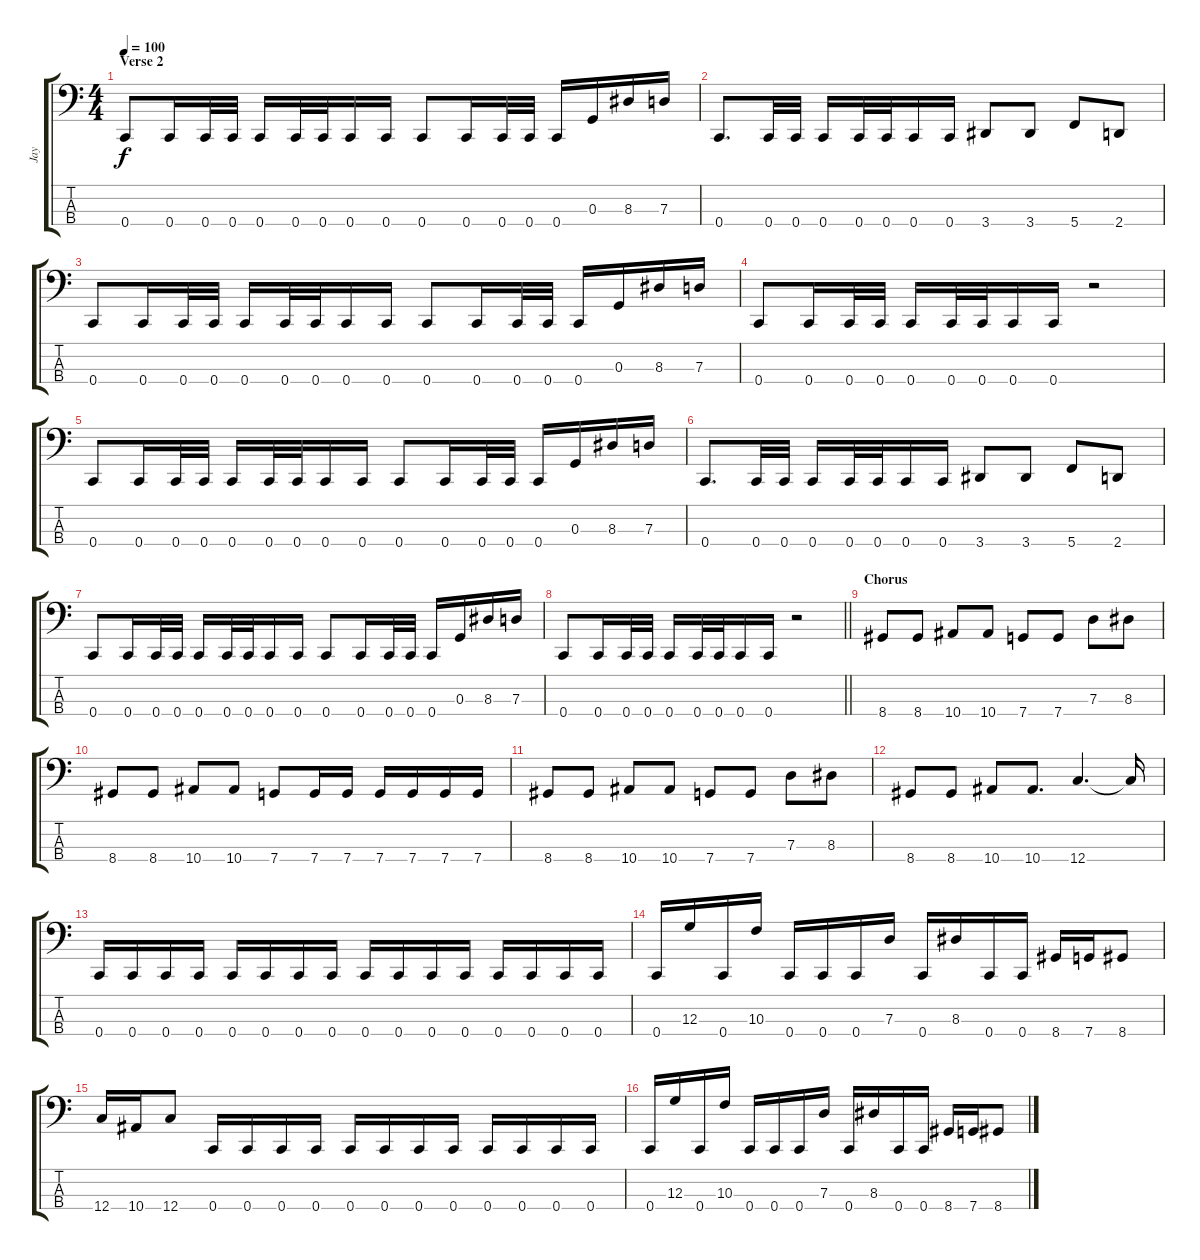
\track ("Jay" "Jay") {instrument electricbasspick}
\staff {score tabs}
\tuning (F2 C2 G1 C1) {hide}
\ts (4 4)
\section ("" "Verse 2")
\tempo 100
\clef f4
\ks c
0.4.8{dy f} 0.4.16 0.4.32 0.4.32 0.4.16 0.4.32 0.4.32 0.4.16 0.4.16 0.4.8 0.4.16 0.4.32 0.4.32 0.4.16 0.3.16 8.3.16 7.3.16 |
0.4.8{d} 0.4.32 0.4.32 0.4.16 0.4.32 0.4.32 0.4.16 0.4.16 3.4.8 3.4.8 5.4.8 2.4.8 |
0.4.8 0.4.16 0.4.32 0.4.32 0.4.16 0.4.32 0.4.32 0.4.16 0.4.16 0.4.8 0.4.16 0.4.32 0.4.32 0.4.16 0.3.16 8.3.16 7.3.16 |
0.4.8 0.4.16 0.4.32 0.4.32 0.4.16 0.4.32 0.4.32 0.4.16 0.4.16 r.2 |
0.4.8 0.4.16 0.4.32 0.4.32 0.4.16 0.4.32 0.4.32 0.4.16 0.4.16 0.4.8 0.4.16 0.4.32 0.4.32 0.4.16 0.3.16 8.3.16 7.3.16 |
0.4.8{d} 0.4.32 0.4.32 0.4.16 0.4.32 0.4.32 0.4.16 0.4.16 3.4.8 3.4.8 5.4.8 2.4.8 |
0.4.8 0.4.16 0.4.32 0.4.32 0.4.16 0.4.32 0.4.32 0.4.16 0.4.16 0.4.8 0.4.16 0.4.32 0.4.32 0.4.16 0.3.16 8.3.16 7.3.16 |
\barLineRight lightlight
0.4.8 0.4.16 0.4.32 0.4.32 0.4.16 0.4.32 0.4.32 0.4.16 0.4.16 r.2 |
\section ("" "Chorus")
8.4.8 8.4.8 10.4.8 10.4.8 7.4.8 7.4.8 7.3.8 8.3.8 |
8.4.8 8.4.8 10.4.8 10.4.8 7.4.8 7.4.16 7.4.16 7.4.16 7.4.16 7.4.16 7.4.16 |
8.4.8 8.4.8 10.4.8 10.4.8 7.4.8 7.4.8 7.3.8 8.3.8 |
8.4.8 8.4.8 10.4.8 10.4.8{d} 12.4.4{d} 12.4{t}.16 |
0.4.16 0.4.16 0.4.16 0.4.16 0.4.16 0.4.16 0.4.16 0.4.16 0.4.16 0.4.16 0.4.16 0.4.16 0.4.16 0.4.16 0.4.16 0.4.16 |
0.4.16 12.3.16 0.4.16 10.3.16 0.4.16 0.4.16 0.4.16 7.3.16 0.4.16 8.3.16 0.4.16 0.4.16 8.4.16 7.4.16 8.4.8 |
12.4.16 10.4.16 12.4.8 0.4.16 0.4.16 0.4.16 0.4.16 0.4.16 0.4.16 0.4.16 0.4.16 0.4.16 0.4.16 0.4.16 0.4.16 |
0.4.16 12.3.16 0.4.16 10.3.16 0.4.16 0.4.16 0.4.16 7.3.16 0.4.16 8.3.16 0.4.16 0.4.16 8.4.16 7.4.16 8.4.8
